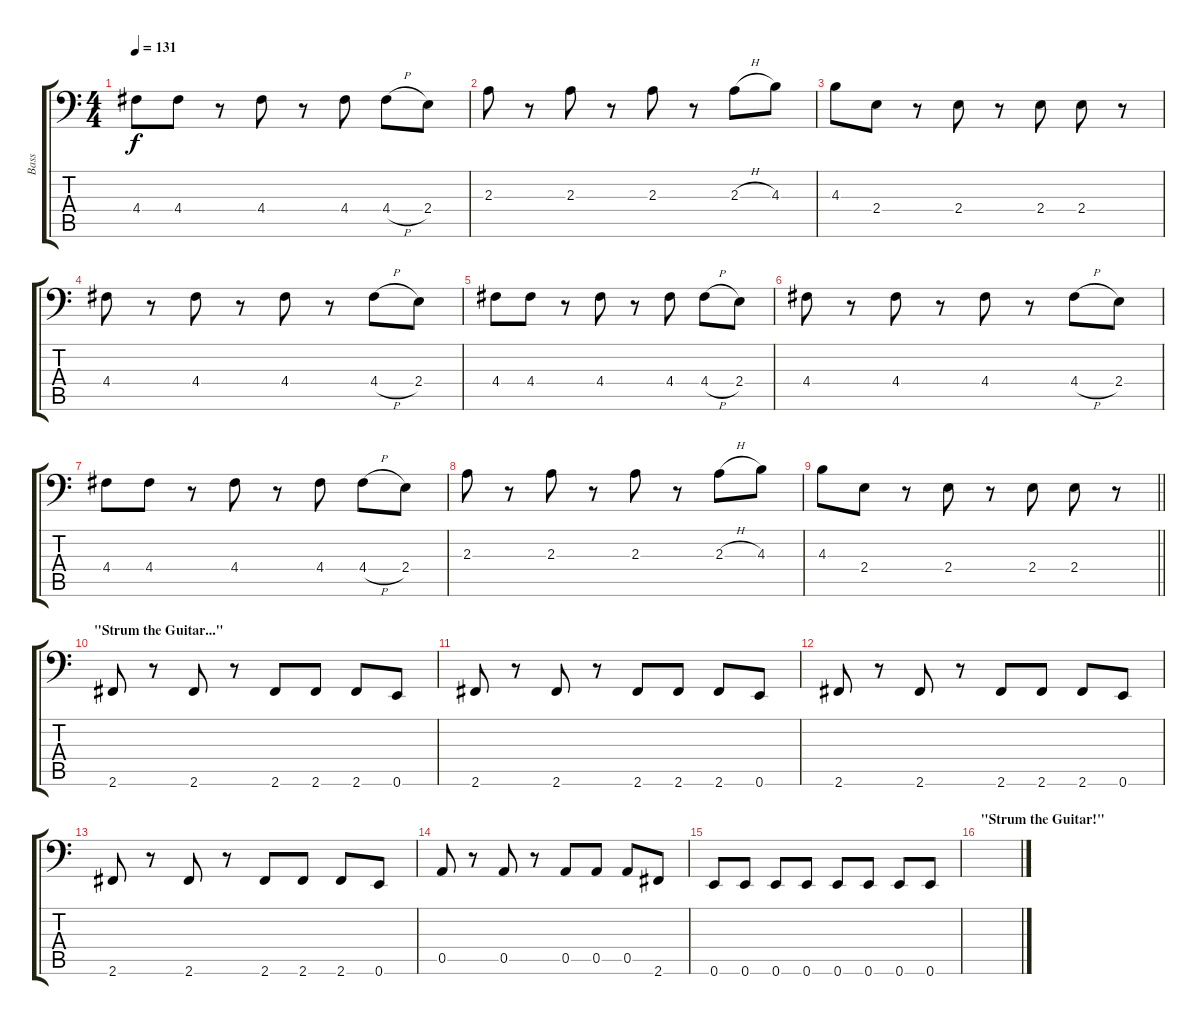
\track ("Bass" "Bass") {instrument electricbassfinger}
\staff {score tabs}
\tuning (E3 B2 G2 D2 A1 E1) {hide}
\ts (4 4)
\tempo 131
\clef f4
\ks c
4.4.8{dy f} 4.4.8 r.8 4.4.8 r.8 4.4.8 4.4{h}.8 2.4.8 |
2.3.8 r.8 2.3.8 r.8 2.3.8 r.8 2.3{h}.8 4.3.8 |
4.3.8 2.4.8 r.8 2.4.8 r.8 2.4.8 2.4.8 r.8 |
4.4.8 r.8 4.4.8 r.8 4.4.8 r.8 4.4{h}.8 2.4.8 |
4.4.8 4.4.8 r.8 4.4.8 r.8 4.4.8 4.4{h}.8 2.4.8 |
4.4.8 r.8 4.4.8 r.8 4.4.8 r.8 4.4{h}.8 2.4.8 |
4.4.8 4.4.8 r.8 4.4.8 r.8 4.4.8 4.4{h}.8 2.4.8 |
2.3.8 r.8 2.3.8 r.8 2.3.8 r.8 2.3{h}.8 4.3.8 |
\barLineRight lightlight
4.3.8 2.4.8 r.8 2.4.8 r.8 2.4.8 2.4.8 r.8 |
\section ("" "\"Strum the Guitar...\"")
2.6.8 r.8 2.6.8 r.8 2.6.8 2.6.8 2.6.8 0.6.8 |
2.6.8 r.8 2.6.8 r.8 2.6.8 2.6.8 2.6.8 0.6.8 |
2.6.8 r.8 2.6.8 r.8 2.6.8 2.6.8 2.6.8 0.6.8 |
2.6.8 r.8 2.6.8 r.8 2.6.8 2.6.8 2.6.8 0.6.8 |
0.5.8 r.8 0.5.8 r.8 0.5.8 0.5.8 0.5.8 2.6.8 |
0.6.8 0.6.8 0.6.8 0.6.8 0.6.8 0.6.8 0.6.8 0.6.8 |
\section ("" "\"Strum the Guitar!\"")
